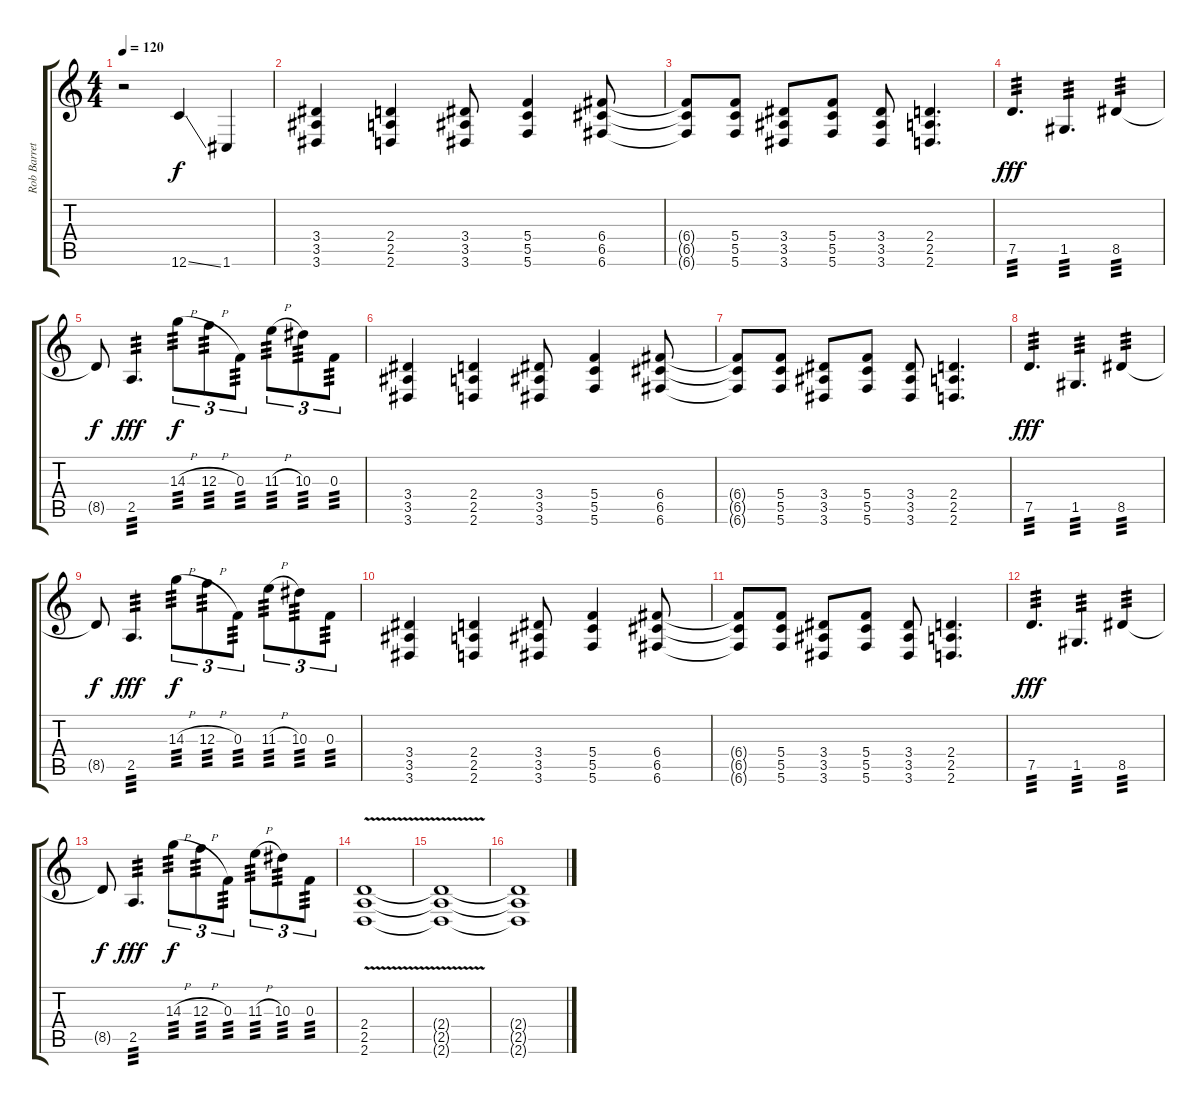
\track ("Rob Barrett" "Rob Barret") {instrument distortionguitar}
\staff {score tabs}
\tuning (D4 A3 F3 C3 G2 C2) {hide}
\ts (4 4)
\tempo 120
\clef g2
\ks c
r.2{dy f instrument distortionguitar} 12.6{ss}.4 1.6.4 |
(3.4 3.5 3.6).4 (2.4 2.5 2.6).4 (3.4 3.5 3.6).8 (5.4 5.5 5.6).4 (6.4 6.5 6.6).8 |
(6.4{t} 6.5{t} 6.6{t}).8 (5.4 5.5 5.6).8 (3.4 3.5 3.6).8 (5.4 5.5 5.6).8 (3.4 3.5 3.6).8 (2.4 2.5 2.6).4{d} |
7.5.4{d tp 3 dy fff} 1.5.4{d tp 3} 8.5.4{tp 3} |
8.5{t}.8{dy f} 2.5.4{d tp 3 dy fff} 14.3{h}.8{tu (3 2) tp 3 dy f} 12.3{h}.8{tu (3 2) tp 3} 0.3.8{tu (3 2) tp 3} 11.3{h}.8{tu (3 2) tp 3} 10.3.8{tu (3 2) tp 3} 0.3.8{tu (3 2) tp 3} |
(3.4 3.5 3.6).4 (2.4 2.5 2.6).4 (3.4 3.5 3.6).8 (5.4 5.5 5.6).4 (6.4 6.5 6.6).8 |
(6.4{t} 6.5{t} 6.6{t}).8 (5.4 5.5 5.6).8 (3.4 3.5 3.6).8 (5.4 5.5 5.6).8 (3.4 3.5 3.6).8 (2.4 2.5 2.6).4{d} |
7.5.4{d tp 3 dy fff} 1.5.4{d tp 3} 8.5.4{tp 3} |
8.5{t}.8{dy f} 2.5.4{d tp 3 dy fff} 14.3{h}.8{tu (3 2) tp 3 dy f} 12.3{h}.8{tu (3 2) tp 3} 0.3.8{tu (3 2) tp 3} 11.3{h}.8{tu (3 2) tp 3} 10.3.8{tu (3 2) tp 3} 0.3.8{tu (3 2) tp 3} |
(3.4 3.5 3.6).4 (2.4 2.5 2.6).4 (3.4 3.5 3.6).8 (5.4 5.5 5.6).4 (6.4 6.5 6.6).8 |
(6.4{t} 6.5{t} 6.6{t}).8 (5.4 5.5 5.6).8 (3.4 3.5 3.6).8 (5.4 5.5 5.6).8 (3.4 3.5 3.6).8 (2.4 2.5 2.6).4{d} |
7.5.4{d tp 3 dy fff} 1.5.4{d tp 3} 8.5.4{tp 3} |
8.5{t}.8{dy f} 2.5.4{d tp 3 dy fff} 14.3{h}.8{tu (3 2) tp 3 dy f} 12.3{h}.8{tu (3 2) tp 3} 0.3.8{tu (3 2) tp 3} 11.3{h}.8{tu (3 2) tp 3} 10.3.8{tu (3 2) tp 3} 0.3.8{tu (3 2) tp 3} |
(2.4{v} 2.5{v} 2.6{v}).1 |
(2.4{t} 2.5{t} 2.6{t}).1 |
(2.4{t} 2.5{t} 2.6{t}).1
